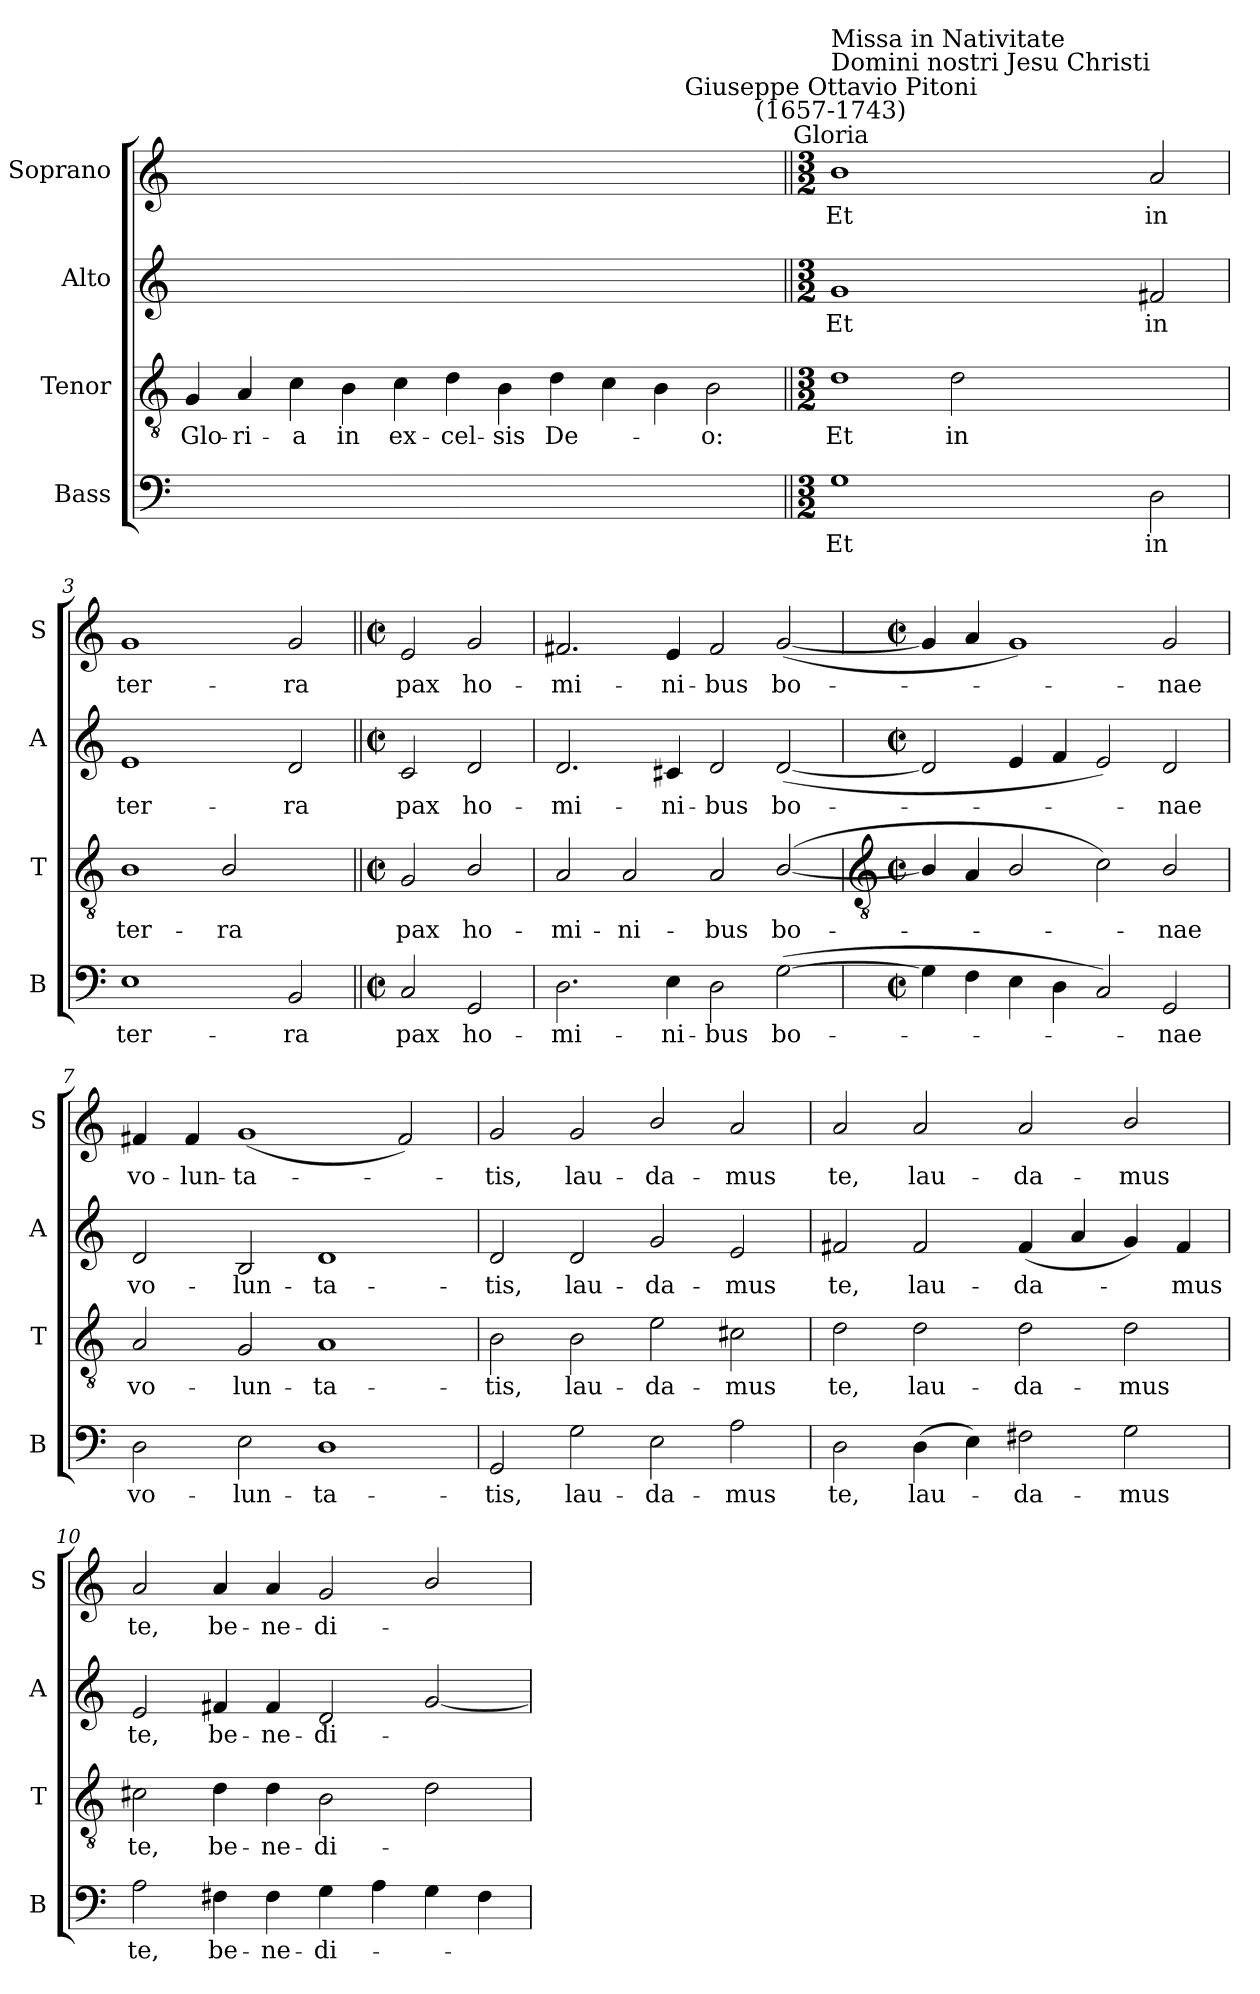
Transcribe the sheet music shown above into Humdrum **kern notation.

**kern	**text	**kern	**text	**kern	**text	**kern	**text
*part4	*part4	*part3	*part3	*part2	*part2	*part1	*part1
*staff4	*staff4	*staff3	*staff3	*staff2	*staff2	*staff1	*staff1
*I"Bass	*	*I"Tenor	*	*I"Alto	*	*I"Soprano	*
*I'B	*	*I'T	*	*I'A	*	*I'S	*
*clefF4	*	*clefGv2	*	*clefG2	*	*clefG2	*
*k[]	*	*k[]	*	*k[]	*	*k[]	*
*C:	*	*C:	*	*C:	*	*C:	*
=1	=1	=1	=1	=1	=1	=1	=1
!	!	!	!LO:LY:b	!	!	!	!
1ryy	.	4G	Glo-	1ryy	.	1ryy	.
!	!	!	!LO:LY:b	!	!	!	!
.	.	4A	-ri-	.	.	.	.
!	!	!	!LO:LY:b	!	!	!	!
.	.	4c	-a	.	.	.	.
!	!	!	!LO:LY:b	!	!	!	!
.	.	4B	in	.	.	.	.
!	!	!	!LO:LY:b	!	!	!	!
0ryy	.	4c	ex-	0ryy	.	0ryy	.
!	!	!	!LO:LY:b	!	!	!	!
.	.	4d	-cel-	.	.	.	.
!	!	!	!LO:LY:b	!	!	!	!
.	.	4B	-sis	.	.	.	.
!	!	!	!LO:LY:b	!	!	!	!
.	.	4d	De-	.	.	.	.
.	.	4c	.	.	.	.	.
.	.	4B	.	.	.	.	.
!	!	!	!LO:LY:b	!	!	!	!
.	.	2B	o:	.	.	.	.
=2||	=2||	=2||	=2||	=2||	=2||	=2||	=2||
*M3/2	*	*M3/2	*	*M3/2	*	*M3/2	*
!	!	!	!	!	!	!LO:TX:a:cj:t=Gloria	!
!	!	!	!	!	!	!LO:TX:a:cj:t=Giuseppe Ottavio Pitoni\n(1657-1743)	!
!	!	!	!	!	!	!LO:TX:a:t=Missa in Nativitate\nDomini nostri Jesu Christi	!
!	!LO:LY:b	!	!LO:LY:b	!	!LO:LY:b	!	!LO:LY:b
1G	Et	1d	Et	1g	Et	1b	Et
!	!	!	!LO:LY:b	!	!	!	!
1.ryy	.	2d	in	1.ryy	.	1.ryy	.
.	.	1.ryy	.	.	.	.	.
!	!LO:LY:b	!	!	!	!LO:LY:b	!	!LO:LY:b
2D	in	.	.	2f#X	in	2a	in
=3	=3	=3	=3	=3	=3	=3	=3
!	!LO:LY:b	!	!LO:LY:b	!	!LO:LY:b	!	!LO:LY:b
1E	ter-	1B	ter-	1e	ter-	1g	ter-
!	!	!	!LO:LY:b	!	!	!	!
2ryy	.	2B/	-ra	2ryy	.	2ryy	.
!	!LO:LY:b	!	!	!	!LO:LY:b	!	!LO:LY:b
2BB	-ra	2ryy	.	2d	-ra	2g	-ra
=4||	=4||	=4||	=4||	=4||	=4||	=4||	=4||
*M4/2	*	*M4/2	*	*M4/2	*	*M4/2	*
*met(c|)	*	*met(c|)	*	*met(c|)	*	*met(c|)	*
!	!LO:LY:b	!	!LO:LY:b	!	!LO:LY:b	!	!LO:LY:b
2C	pax	2G	pax	2c	pax	2e	pax
!	!LO:LY:b	!	!LO:LY:b	!	!LO:LY:b	!	!LO:LY:b
2GG	ho-	2B/	ho-	2d	ho-	2g	ho-
=5	=5	=5	=5	=5	=5	=5	=5
!	!LO:LY:b	!	!LO:LY:b	!	!LO:LY:b	!	!LO:LY:b
2.D	-mi-	2A	-mi-	2.d	-mi-	2.f#X	-mi-
!	!	!	!LO:LY:b	!	!	!	!
.	.	2A	-ni-	.	.	.	.
!	!LO:LY:b	!	!	!	!LO:LY:b	!	!LO:LY:b
4E	-ni-	.	.	4c#X	-ni-	4e	-ni-
!	!LO:LY:b	!	!LO:LY:b	!	!LO:LY:b	!	!LO:LY:b
2D	-bus	2A	-bus	2d	-bus	2f#	-bus
!	!LO:LY:b	!	!LO:LY:b	!	!LO:LY:b	!	!LO:LY:b
(>[2G	bo-	(<[2B/	bo-	(<[2d	bo-	(<[2g	bo-
!!LO:LB:g=z
=6	=6	=6	=6	=6	=6	=6	=6
*	*	*clefGv2	*	*	*	*	*
*M4/2	*	*M4/2	*	*M4/2	*	*M4/2	*
*met(c|)	*	*met(c|)	*	*met(c|)	*	*met(c|)	*
4G]	.	4B/]	.	2d]	.	4g]	.
4F	.	4A	.	.	.	4a	.
4E	.	2B/	.	4e	.	1g)	.
4D\	.	.	.	4f	.	.	.
2C)	.	2c)	.	2e)	.	.	.
!	!LO:LY:b	!	!LO:LY:b	!	!LO:LY:b	!	!LO:LY:b
2GG	nae	2B/	nae	2d	nae	2g	nae
=7	=7	=7	=7	=7	=7	=7	=7
!	!LO:LY:b	!	!LO:LY:b	!	!LO:LY:b	!	!LO:LY:b
2D	vo-	2A	vo-	2d	vo-	4f#X	vo-
!	!	!	!	!	!	!	!LO:LY:b
.	.	.	.	.	.	4f#	-lun-
!	!LO:LY:b	!	!LO:LY:b	!	!LO:LY:b	!	!LO:LY:b
2E	-lun-	2G	-lun-	2B	-lun-	(<1g	-ta-
!	!LO:LY:b	!	!LO:LY:b	!	!LO:LY:b	!	!
1D	-ta-	1A	-ta-	1d	-ta-	.	.
.	.	.	.	.	.	2f#)	.
=8	=8	=8	=8	=8	=8	=8	=8
!	!LO:LY:b	!	!LO:LY:b	!	!LO:LY:b	!	!LO:LY:b
2GG	-tis,	2B	-tis,	2d	-tis,	2g	tis,
!	!LO:LY:b	!	!LO:LY:b	!	!LO:LY:b	!	!LO:LY:b
2G	lau-	2B	lau-	2d	lau-	2g	lau-
!	!LO:LY:b	!	!LO:LY:b	!	!LO:LY:b	!	!LO:LY:b
2E	-da-	2e	-da-	2g	-da-	2b/	-da-
!	!LO:LY:b	!	!LO:LY:b	!	!LO:LY:b	!	!LO:LY:b
2A	-mus	2c#X	-mus	2e	-mus	2a	-mus
=9	=9	=9	=9	=9	=9	=9	=9
!	!LO:LY:b	!	!LO:LY:b	!	!LO:LY:b	!	!LO:LY:b
2D	te,	2d	te,	2f#X	te,	2a	te,
!	!LO:LY:b	!	!LO:LY:b	!	!LO:LY:b	!	!LO:LY:b
(>4D	lau-	2d	lau-	2f#	lau-	2a	lau-
4E)	.	.	.	.	.	.	.
!	!LO:LY:b	!	!LO:LY:b	!	!LO:LY:b	!	!LO:LY:b
2F#X	da-	2d	-da-	(<4f#	-da-	2a	-da-
.	.	.	.	4a	.	.	.
!	!LO:LY:b	!	!LO:LY:b	!	!	!	!LO:LY:b
2G	-mus	2d	-mus	4g)	.	2b/	-mus
!	!	!	!	!	!LO:LY:b	!	!
.	.	.	.	4f#	mus	.	.
=10	=10	=10	=10	=10	=10	=10	=10
!	!LO:LY:b	!	!LO:LY:b	!	!LO:LY:b	!	!LO:LY:b
2A	te,	2c#X	te,	2e	te,	2a	te,
!	!LO:LY:b	!	!LO:LY:b	!	!LO:LY:b	!	!LO:LY:b
4F#X	be-	4d	be-	4f#X	be-	4a	be-
!	!LO:LY:b	!	!LO:LY:b	!	!LO:LY:b	!	!LO:LY:b
4F#	-ne-	4d	-ne-	4f#	-ne-	4a	-ne-
!	!LO:LY:b	!	!LO:LY:b	!	!LO:LY:b	!	!LO:LY:b
4G	-di-	2B	-di-	2d	-di-	2g	-di-
4A	.	.	.	.	.	.	.
4G	.	2d	.	[2g	.	2b/	.
4F#	.	.	.	.	.	.	.
=	=	=	=	=	=	=	=
*-	*-	*-	*-	*-	*-	*-	*-
